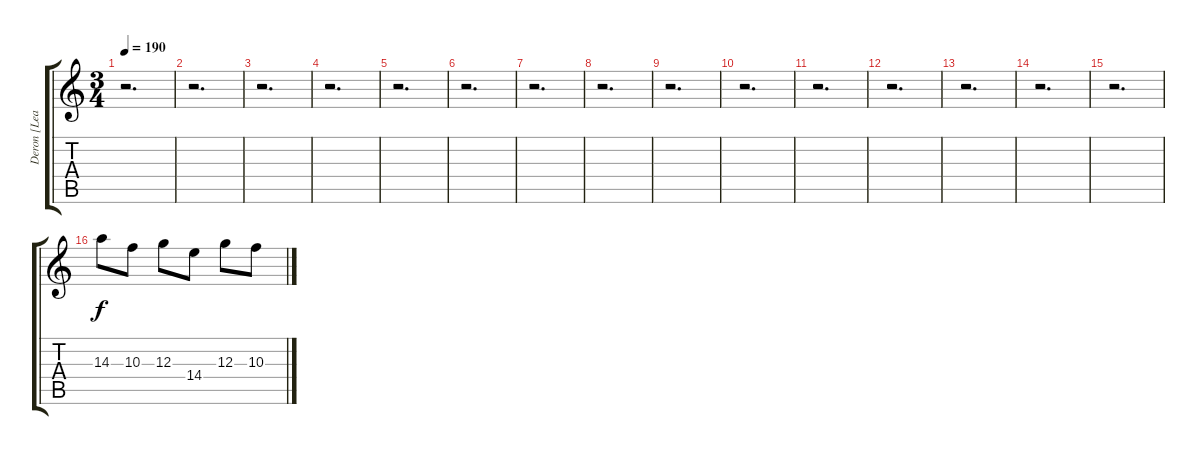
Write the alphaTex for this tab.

\track ("Deron [Lead]" "Deron [Lea") {instrument overdrivenguitar}
\staff {score tabs}
\tuning (E4 B3 G3 D3 A2 E2) {hide}
\ts (3 4)
\tempo 190
\clef g2
\ks c
r.2{d dy f} |
r.2{d} |
r.2{d} |
r.2{d} |
r.2{d} |
r.2{d} |
r.2{d} |
r.2{d} |
r.2{d} |
r.2{d} |
r.2{d} |
r.2{d} |
r.2{d} |
r.2{d} |
r.2{d volume 6 balance 16} |
14.3.8{volume 13} 10.3.8 12.3.8 14.4.8 12.3.8 10.3.8
